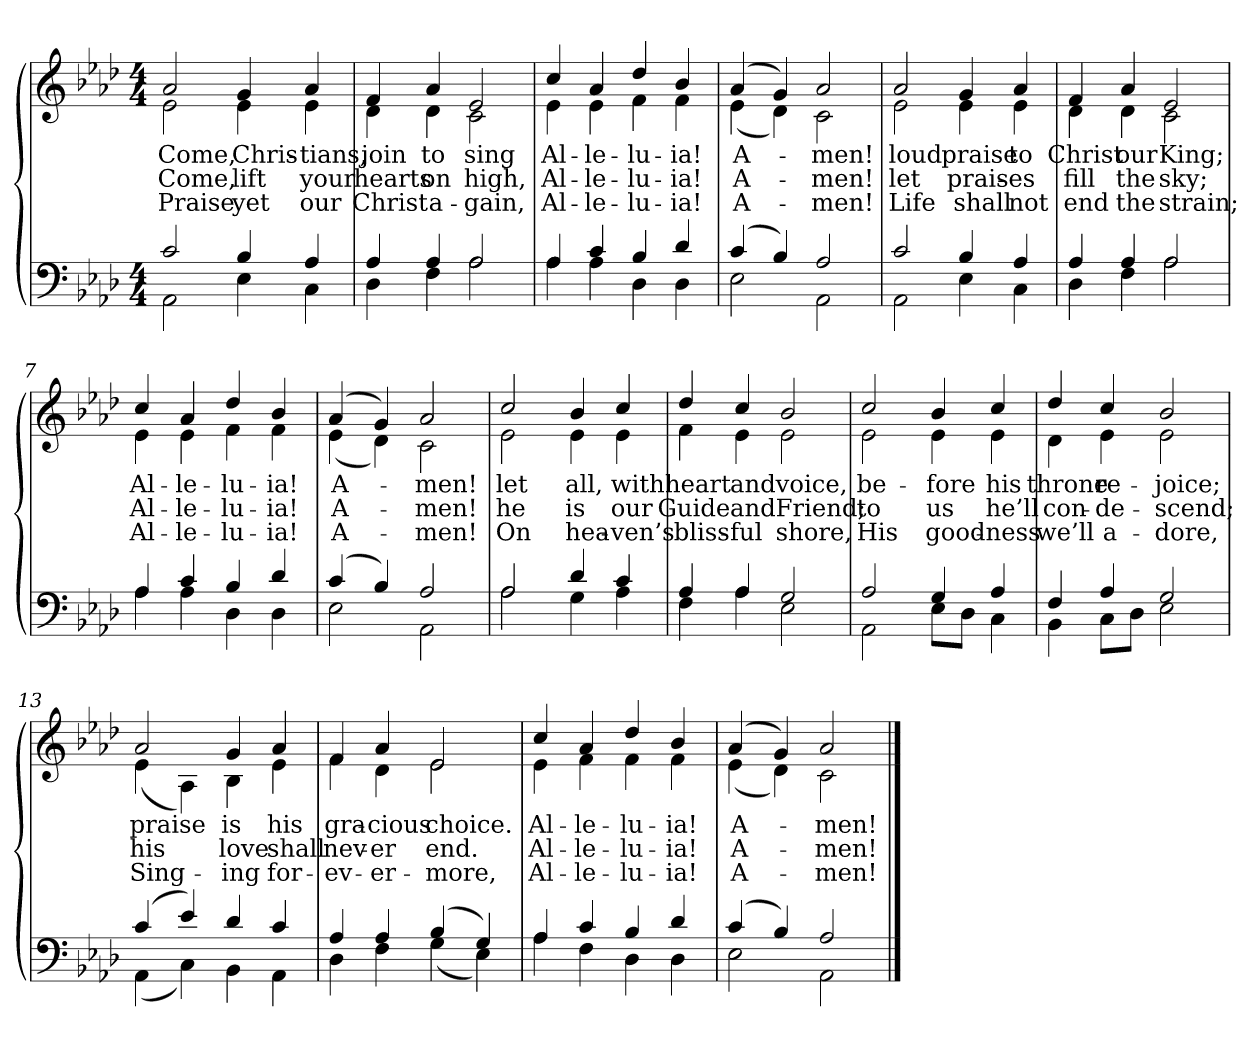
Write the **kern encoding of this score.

**kern	**kern	**text	**text	**text
*part2	*part1	*part1	*part1	*part1
*staff2	*staff1	*staff1	*staff1	*staff1
*clefF4	*clefG2	*	*	*
*k[b-e-a-d-]	*k[b-e-a-d-]	*	*	*
*M4/4	*M4/4	*	*	*
=1	=1	=1	=1	=1
*^	*	*	*	*
!	!	!LO:TX:b:i:t=Verse	!	!	!
!	!	!	!LO:LY:b	!LO:LY:b	!LO:LY:b
*	*	*^	*	*	*
2c/	2AA-\	2a-/	2e-\	Come,	Come,	Praise
!	!	!	!	!LO:LY:b	!LO:LY:b	!LO:LY:b
4B-/	4E-\	4g/	4e-\	Chris-	lift	yet
!	!	!	!	!LO:LY:b	!LO:LY:b	!LO:LY:b
4A-/	4C\	4a-/	4e-\	-tians,	your	our
=2	=2	=2	=2	=2	=2	=2
!	!	!	!	!LO:LY:b	!LO:LY:b	!LO:LY:b
4A-/	4D-\	4f/	4d-\	join	hearts	Christ
!	!	!	!	!LO:LY:b	!LO:LY:b	!LO:LY:b
4A-/	4F\	4a-/	4d-\	to	on	a-
!	!	!	!	!LO:LY:b	!LO:LY:b	!LO:LY:b
2A-/	2A-\	2e-/	2c\	sing	high,	-gain,
!!LO:LB:g=z	!!
=3	=3	=3	=3	=3	=3	=3
!	!	!	!	!LO:LY:b	!LO:LY:b	!LO:LY:b
4A-/	4A-\	4cc/	4e-\	Al-	Al-	Al-
!	!	!	!	!LO:LY:b	!LO:LY:b	!LO:LY:b
4c/	4A-\	4a-/	4e-\	-le-	-le-	-le-
!	!	!	!	!LO:LY:b	!LO:LY:b	!LO:LY:b
4B-/	4D-\	4dd-/	4f\	-lu-	-lu-	-lu-
!	!	!	!	!LO:LY:b	!LO:LY:b	!LO:LY:b
4d-/	4D-\	4b-/	4f\	-ia!	-ia!	-ia!
=4	=4	=4	=4	=4	=4	=4
!	!	!	!	!LO:LY:b	!LO:LY:b	!LO:LY:b
(>4c/	2E-\	(>4a-/	(<4e-\	A-	A-	A-
4B-/)	.	4g/)	4d-\)	.	.	.
!	!	!	!	!LO:LY:b	!LO:LY:b	!LO:LY:b
2A-/	2AA-\	2a-/	2c\	-men!	-men!	-men!
!!LO:LB:g=z	!!
=5	=5	=5	=5	=5	=5	=5
!	!	!	!	!LO:LY:b	!LO:LY:b	!LO:LY:b
2c/	2AA-\	2a-/	2e-\	loud	let	Life
!	!	!	!	!LO:LY:b	!LO:LY:b	!LO:LY:b
4B-/	4E-\	4g/	4e-\	praise	prais-	shall
!	!	!	!	!LO:LY:b	!LO:LY:b	!LO:LY:b
4A-/	4C\	4a-/	4e-\	to	-es	not
=6	=6	=6	=6	=6	=6	=6
!	!	!	!	!LO:LY:b	!LO:LY:b	!LO:LY:b
4A-/	4D-\	4f/	4d-\	Christ	fill	end
!	!	!	!	!LO:LY:b	!LO:LY:b	!LO:LY:b
4A-/	4F\	4a-/	4d-\	our	the	the
!	!	!	!	!LO:LY:b	!LO:LY:b	!LO:LY:b
2A-/	2A-\	2e-/	2c\	King;	sky;	strain;
!!LO:LB:g=z	!!
=7	=7	=7	=7	=7	=7	=7
!	!	!	!	!LO:LY:b	!LO:LY:b	!LO:LY:b
4A-/	4A-\	4cc/	4e-\	Al-	Al-	Al-
!	!	!	!	!LO:LY:b	!LO:LY:b	!LO:LY:b
4c/	4A-\	4a-/	4e-\	-le-	-le-	-le-
!	!	!	!	!LO:LY:b	!LO:LY:b	!LO:LY:b
4B-/	4D-\	4dd-/	4f\	-lu-	-lu-	-lu-
!	!	!	!	!LO:LY:b	!LO:LY:b	!LO:LY:b
4d-/	4D-\	4b-/	4f\	-ia!	-ia!	-ia!
=8	=8	=8	=8	=8	=8	=8
!	!	!	!	!LO:LY:b	!LO:LY:b	!LO:LY:b
(>4c/	2E-\	(>4a-/	(<4e-\	A-	A-	A-
4B-/)	.	4g/)	4d-\)	.	.	.
!	!	!	!	!LO:LY:b	!LO:LY:b	!LO:LY:b
2A-/	2AA-\	2a-/	2c\	-men!	-men!	-men!
!!LO:LB:g=z	!!
=9	=9	=9	=9	=9	=9	=9
!	!	!	!	!LO:LY:b	!LO:LY:b	!LO:LY:b
2A-/	2A-\	2cc/	2e-\	let	he	On
!	!	!	!	!LO:LY:b	!LO:LY:b	!LO:LY:b
4d-/	4G\	4b-/	4e-\	all,	is	hea-
!	!	!	!	!LO:LY:b	!LO:LY:b	!LO:LY:b
4c/	4A-\	4cc/	4e-\	with	our	-ven’s
=10	=10	=10	=10	=10	=10	=10
!	!	!	!	!LO:LY:b	!LO:LY:b	!LO:LY:b
4A-/	4F\	4dd-/	4f\	heart	Guide	bliss-
!	!	!	!	!LO:LY:b	!LO:LY:b	!LO:LY:b
4A-/	4A-\	4cc/	4e-\	and	and	-ful
!	!	!	!	!LO:LY:b	!LO:LY:b	!LO:LY:b
2G/	2E-\	2b-/	2e-\	voice,	Friend;	shore,
!!LO:LB:g=z	!!
=11	=11	=11	=11	=11	=11	=11
!	!	!	!	!LO:LY:b	!LO:LY:b	!LO:LY:b
2A-/	2AA-\	2cc/	2e-\	be-	to	His
!	!	!	!	!LO:LY:b	!LO:LY:b	!LO:LY:b
4G/	8E-\L	4b-/	4e-\	-fore	us	good-
.	8D-\J	.	.	.	.	.
!	!	!	!	!LO:LY:b	!LO:LY:b	!LO:LY:b
4A-/	4C\	4cc/	4e-\	his	he’ll	-ness
=12	=12	=12	=12	=12	=12	=12
!	!	!	!	!LO:LY:b	!LO:LY:b	!LO:LY:b
4F/	4BB-\	4dd-/	4d-\	throne	con-	we’ll
!	!	!	!	!LO:LY:b	!LO:LY:b	!LO:LY:b
4A-/	8C\L	4cc/	4e-\	re-	-de-	a-
.	8D-\J	.	.	.	.	.
!	!	!	!	!LO:LY:b	!LO:LY:b	!LO:LY:b
2G/	2E-\	2b-/	2e-\	-joice;	-scend;	-dore,
!!LO:LB:g=z	!!
=13	=13	=13	=13	=13	=13	=13
!	!	!	!	!LO:LY:b	!LO:LY:b	!LO:LY:b
(>4c/	(<4AA-\	2a-/	(<4e-\	praise	his	Sing-
4e-/)	4C\)	.	4A-\)	.	.	.
!	!	!	!	!LO:LY:b	!LO:LY:b	!LO:LY:b
4d-/	4BB-\	4g/	4B-\	is	love	-ing
!	!	!	!	!LO:LY:b	!LO:LY:b	!LO:LY:b
4c/	4AA-\	4a-/	4e-\	his	shall	for-
=14	=14	=14	=14	=14	=14	=14
!	!	!	!	!LO:LY:b	!LO:LY:b	!LO:LY:b
4A-/	4D-\	4f/	4f\	gra-	nev-	-ev-
!	!	!	!	!LO:LY:b	!LO:LY:b	!LO:LY:b
4A-/	4F\	4a-/	4d-\	-cious	-er	-er-
!	!	!	!	!LO:LY:b	!LO:LY:b	!LO:LY:b
(>4B-/	(<4G\	2e-/	2e-\	choice.	end.	-more,
4G/)	4E-\)	.	.	.	.	.
!!LO:LB:g=z	!!
=15	=15	=15	=15	=15	=15	=15
!	!	!	!	!LO:LY:b	!LO:LY:b	!LO:LY:b
4A-/	4A-\	4cc/	4e-\	Al-	Al-	Al-
!	!	!	!	!LO:LY:b	!LO:LY:b	!LO:LY:b
4c/	4F\	4a-/	4f\	-le-	-le-	-le-
!	!	!	!	!LO:LY:b	!LO:LY:b	!LO:LY:b
4B-/	4D-\	4dd-/	4f\	-lu-	-lu-	-lu-
!	!	!	!	!LO:LY:b	!LO:LY:b	!LO:LY:b
4d-/	4D-\	4b-/	4f\	-ia!	-ia!	-ia!
=16	=16	=16	=16	=16	=16	=16
!	!	!	!	!LO:LY:b	!LO:LY:b	!LO:LY:b
(>4c/	2E-\	(>4a-/	(<4e-\	A-	A-	A-
4B-/)	.	4g/)	4d-\)	.	.	.
!	!	!	!	!LO:LY:b	!LO:LY:b	!LO:LY:b
2A-/	2AA-\	2a-/	2c\	-men!	-men!	-men!
*v	*v	*	*	*	*	*
*	*v	*v	*	*	*
==	==	==	==	==
*-	*-	*-	*-	*-
